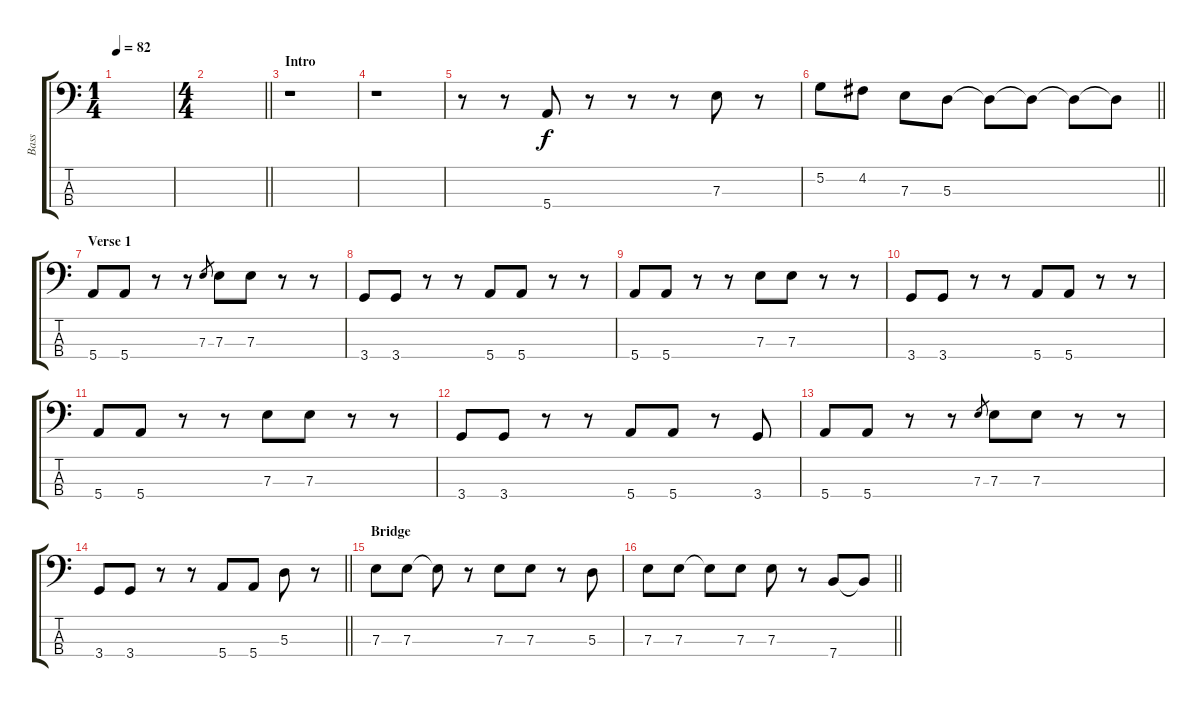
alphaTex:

\track ("Bass" "Bass") {instrument electricbassfinger}
\staff {score tabs}
\tuning (G2 D2 A1 E1) {hide}
\ts (1 4)
\tempo 82
\clef f4
\ks c
|
\ts (4 4)
\barLineRight lightlight
|
\section ("" "Intro")
r.1 |
r.1 |
r.8 r.8 5.4.8 r.8 r.8 r.8 7.3.8 r.8 |
\barLineRight lightlight
5.2.8 4.2.8 7.3.8 5.3.8 5.3{t}.8 5.3{t}.8 5.3{t}.8 5.3{t}.8 |
\section ("" "Verse 1")
5.4.8 5.4.8 r.8 r.8 7.3.8{gr} 7.3.8 7.3.8 r.8 r.8 |
3.4.8 3.4.8 r.8 r.8 5.4.8 5.4.8 r.8 r.8 |
5.4.8 5.4.8 r.8 r.8 7.3.8 7.3.8 r.8 r.8 |
3.4.8 3.4.8 r.8 r.8 5.4.8 5.4.8 r.8 r.8 |
5.4.8 5.4.8 r.8 r.8 7.3.8 7.3.8 r.8 r.8 |
3.4.8 3.4.8 r.8 r.8 5.4.8 5.4.8 r.8 3.4.8 |
5.4.8 5.4.8 r.8 r.8 7.3.8{gr} 7.3.8 7.3.8 r.8 r.8 |
\barLineRight lightlight
3.4.8 3.4.8 r.8 r.8 5.4.8 5.4.8 5.3.8 r.8 |
\section ("" "Bridge")
7.3.8 7.3.8 7.3{t}.8 r.8 7.3.8 7.3.8 r.8 5.3.8 |
\barLineRight lightlight
7.3.8 7.3.8 7.3{t}.8 7.3.8 7.3.8 r.8 7.4.8 7.4{t}.8
